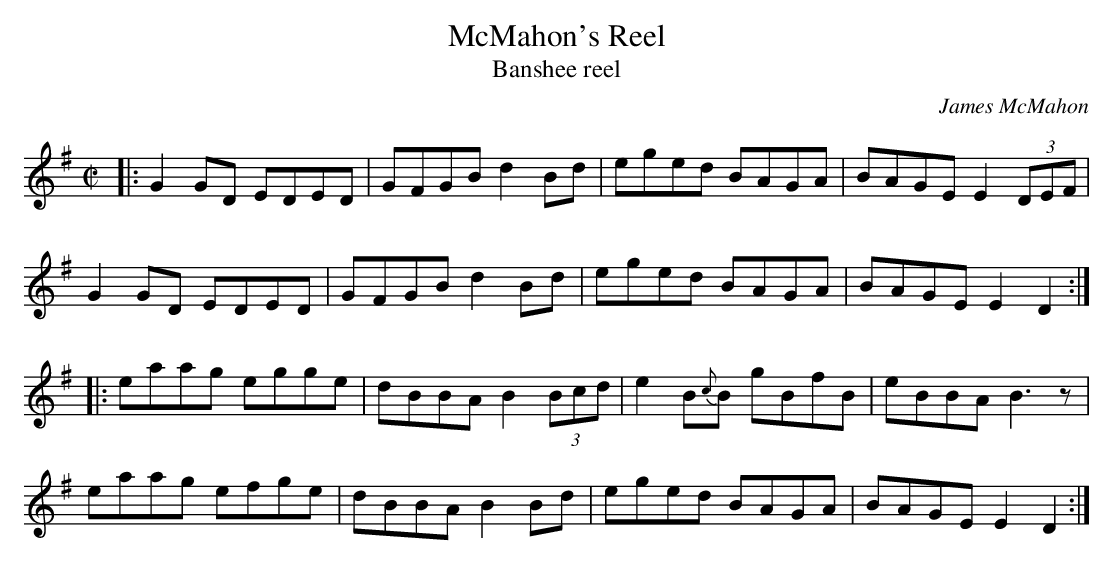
X:1
T: McMahon's Reel
T: Banshee reel
M:C|
L:1/8
C:James McMahon
K:G
|: G2 GD EDED | GFGB d2 Bd| eged BAGA| BAGE E2 (3DEF |
  G2 GD EDED| GFGB d2 Bd| eged BAGA| BAGE E2 D2 :|
|: eaag egge | dBBA B2 (3Bcd| e2 B{c}B gBfB| eBBA B3z|
eaag efge | dBBA B2 Bd| eged BAGA| BAGE E2 D2:|
